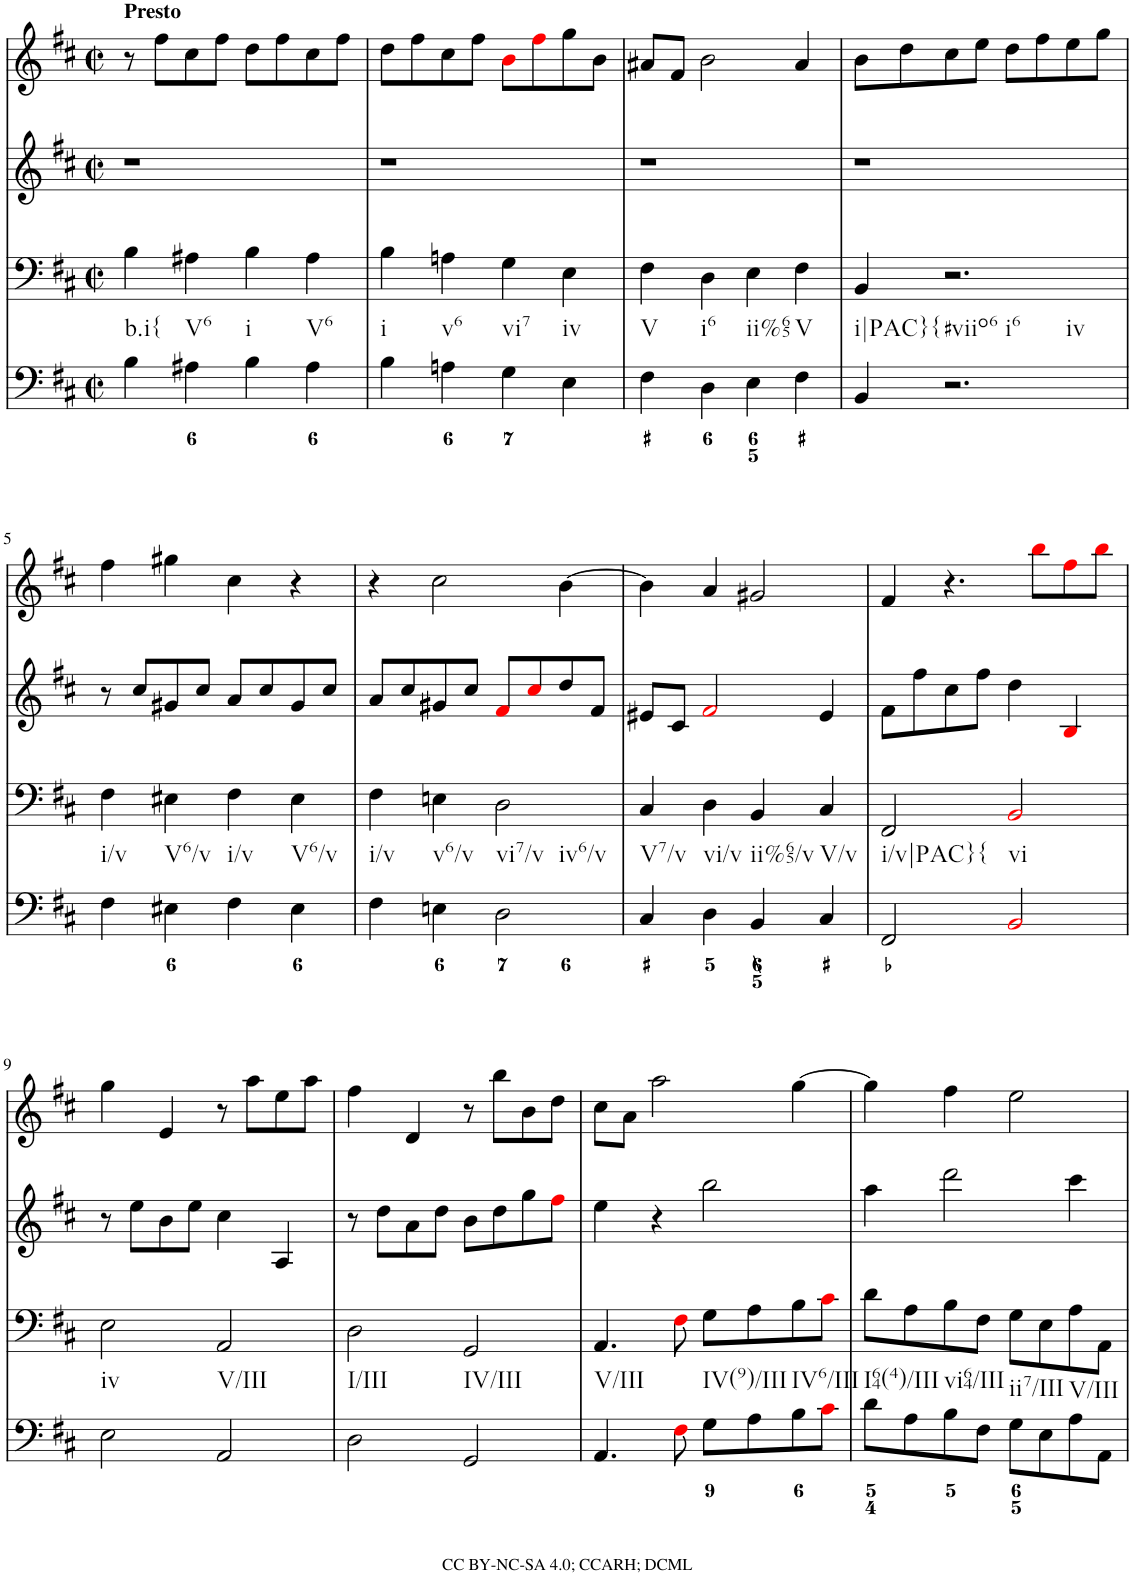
**kern	**kern	**kern	**kern
*part4	*part3	*part2	*part1
*staff4	*staff3	*staff2	*staff1
*I"Piano	*I"Piano	*I"Piano	*I"Piano
*I'Pno	*I'Pno	*I'Pno	*I'Pno
*clefF4	*clefF4	*clefG2	*clefG2
*k[f#c#]	*k[f#c#]	*k[f#c#]	*k[f#c#]
*b:	*b:	*b:	*b:
*M2/2	*M2/2	*M2/2	*M2/2
*met(c|)	*met(c|)	*met(c|)	*met(c|)
=1	=1	=1	=1
!	!	!	!LO:TX:a:B:t=Presto
!	!LO:TX:b:t=b.i{	!	!
4B\	4B\	1r	8r
.	.	.	8ff#\L
!	!LO:TX:b:t=V6	!	!
4A#X\	4A#X\	.	8cc#\
.	.	.	8ff#\J
!	!LO:TX:b:t=i	!	!
4B\	4B\	.	8dd\L
.	.	.	8ff#\
!	!LO:TX:b:t=V6	!	!
4A#\	4A#\	.	8cc#\
.	.	.	8ff#\J
=2	=2	=2	=2
!	!LO:TX:b:t=i	!	!
4B\	4B\	1r	8dd\L
.	.	.	8ff#\
!	!LO:TX:b:t=v6	!	!
4An\	4An\	.	8cc#\
.	.	.	8ff#\J
!	!LO:TX:b:t=vi7	!	!
4G\	4G\	.	8bi\L
.	.	.	8ff#i\
!	!LO:TX:b:t=iv	!	!
4E\	4E\	.	8gg\
.	.	.	8b\J
=3	=3	=3	=3
!	!LO:TX:b:t=V	!	!
4F#\	4F#\	1r	8a#X/L
.	.	.	8f#/J
!	!LO:TX:b:t=i6	!	!
4D\	4D\	.	2b\
!	!LO:TX:b:t=ii%65	!	!
4E\	4E\	.	.
!	!LO:TX:b:t=V	!	!
4F#\	4F#\	.	4a#/
=4	=4	=4	=4
!	!LO:TX:b:t=i|PAC}{	!	!
4BB/	4BB/	1r	8b\L
.	.	.	8dd\
!	!LO:TX:b:t=#viio6	!	!
!	!LO:TX:b:t=i6	!	!
!	!LO:TX:b:t=iv	!	!
2.r	2.r	.	8cc#\
.	.	.	8ee\J
.	.	.	8dd\L
.	.	.	8ff#\
.	.	.	8ee\
.	.	.	8gg\J
!!LO:LB:g=z
=5	=5	=5	=5
!	!LO:TX:b:t=i/v	!	!
4F#\	4F#\	8r	4ff#\
.	.	8cc#/L	.
!	!LO:TX:b:t=V6/v	!	!
4E#X\	4E#X\	8g#X/	4gg#X\
.	.	8cc#/J	.
!	!LO:TX:b:t=i/v	!	!
4F#\	4F#\	8a/L	4cc#\
.	.	8cc#/	.
!	!LO:TX:b:t=V6/v	!	!
4E#\	4E#\	8g#/	4r
.	.	8cc#/J	.
=6	=6	=6	=6
!	!LO:TX:b:t=i/v	!	!
4F#\	4F#\	8a/L	4r
.	.	8cc#/	.
!	!LO:TX:b:t=v6/v	!	!
4En\	4En\	8g#X/	2cc#\
.	.	8cc#/J	.
!	!LO:TX:b:t=vi7/v	!	!
!	!LO:TX:b:t=iv6/v	!	!
2D\	2D\	8f#i/L	.
.	.	8cc#i/	.
.	.	8dd/	[4b\
.	.	8f#/J	.
=7	=7	=7	=7
!	!LO:TX:b:t=V7/v	!	!
4C#/	4C#/	8e#X/L	4b\]
.	.	8c#/J	.
!	!LO:TX:b:t=vi/v	!	!
4D\	4D\	2f#i/	4a/
!	!LO:TX:b:t=ii%65/v	!	!
4BB/	4BB/	.	2g#X/
!	!LO:TX:b:t=V/v	!	!
4C#/	4C#/	4e#/	.
=8	=8	=8	=8
!	!LO:TX:b:t=i/v|PAC}{	!	!
2FF#/	2FF#/	8f#\L	4f#/
.	.	8ff#\	.
.	.	8cc#\	4.r
.	.	8ff#\J	.
!	!LO:TX:b:t=vi	!	!
2BBi/	2BBi/	4dd\	.
.	.	.	8bbi\L
.	.	4Bi/	8ff#i\
.	.	.	8bbi\J
!!LO:LB:g=z
=9	=9	=9	=9
!	!LO:TX:b:t=iv	!	!
2E\	2E\	8r	4gg\
.	.	8ee\L	.
.	.	8b\	4e/
.	.	8ee\J	.
!	!LO:TX:b:t=V/III	!	!
2AA/	2AA/	4cc#\	8r
.	.	.	8aa\L
.	.	4A/	8ee\
.	.	.	8aa\J
=10	=10	=10	=10
!	!LO:TX:b:t=I/III	!	!
2D\	2D\	8r	4ff#\
.	.	8dd\L	.
.	.	8a\	4d/
.	.	8dd\J	.
!	!LO:TX:b:t=IV/III	!	!
2GG/	2GG/	8b\L	8r
.	.	8dd\	8bb\L
.	.	8gg\	8b\
.	.	8ff#i\J	8dd\J
=11	=11	=11	=11
!	!LO:TX:b:t=V/III	!	!
4.AA/	4.AA/	4ee\	8cc#\L
.	.	.	8a\J
.	.	4r	2aa\
8F#i\	8F#i\	.	.
!	!LO:TX:b:t=IV(9)/III	!	!
8G\L	8G\L	2bb\	.
8A\	8A\	.	.
!	!LO:TX:b:t=IV6/III	!	!
8B\	8B\	.	[4gg\
8c#i\J	8c#i\J	.	.
=12	=12	=12	=12
!	!LO:TX:b:t=I64(4)/III	!	!
8d\L	8d\L	4aa\	4gg\]
8A\	8A\	.	.
!	!LO:TX:b:t=vi64/III	!	!
8B\	8B\	2ddd\	4ff#\
8F#\J	8F#\J	.	.
!	!LO:TX:b:t=ii7/III	!	!
8G\L	8G\L	.	2ee\
8E\	8E\	.	.
!	!LO:TX:b:t=V/III	!	!
8A\	8A\	4ccc#\	.
8AA\J	8AA\J	.	.
=	=	=	=
*-	*-	*-	*-
